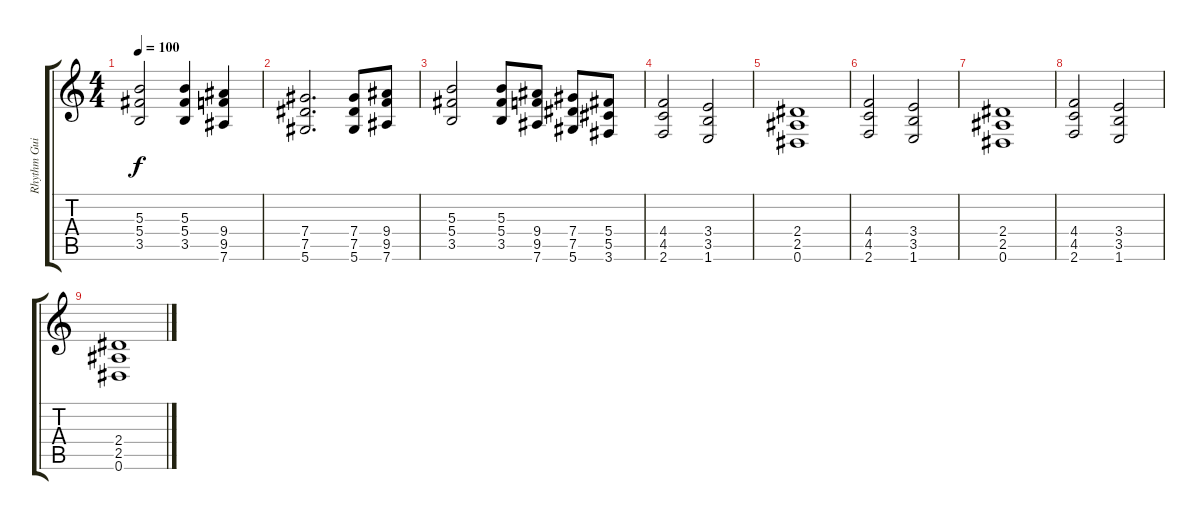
\track ("Rhythm Guitar" "Rhythm Gui") {instrument distortionguitar}
\staff {score tabs}
\tuning (Eb4 Bb3 Gb3 Db3 Ab2 Eb2) {hide}
\ts (4 4)
\tempo 100
\clef g2
\ks c
(5.3 5.4 3.5).2{dy f} (5.3 5.4 3.5).4 (9.4 9.5 7.6).4 |
(7.4 7.5 5.6).2{d} (7.4 7.5 5.6).8 (9.4 9.5 7.6).8 |
(5.3 5.4 3.5).2 (5.3 5.4 3.5).8 (9.4 9.5 7.6).8 (7.4 7.5 5.6).8 (5.4 5.5 3.6).8 |
(4.4 4.5 2.6).2 (3.4 3.5 1.6).2 |
(2.4 2.5 0.6).1 |
(4.4 4.5 2.6).2 (3.4 3.5 1.6).2 |
(2.4 2.5 0.6).1 |
(4.4 4.5 2.6).2 (3.4 3.5 1.6).2 |
(2.4 2.5 0.6).1
